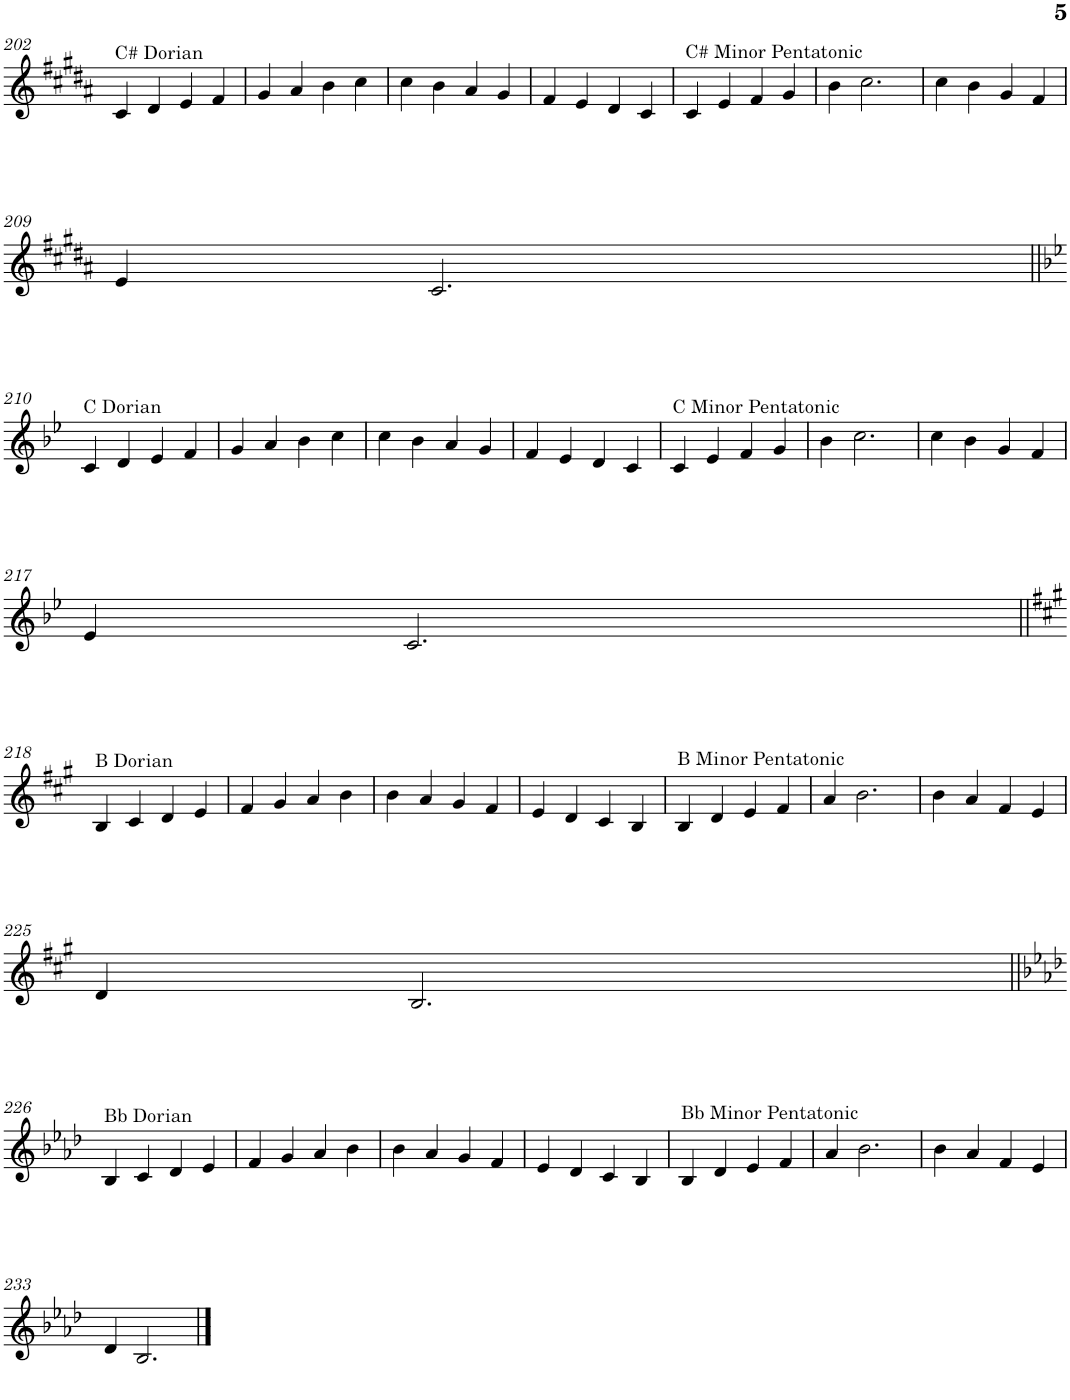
**kern
*part1
*staff1
*I"Alto Saxophone
*I'A. Sax.
!!LO:PB:g=z
*clefG2
*Trd5c9
*k[f#c#g#d#a#]
*M4/4
=202
!LO:TX:a:t=C# Dorian
4c#/
4d#/
4e/
4f#/
=203
4g#/
4a#/
4b\
4cc#\
=204
4cc#\
4b\
4a#/
4g#/
=205
4f#/
4e/
4d#/
4c#/
=206
!LO:TX:a:t=C# Minor Pentatonic
4c#/
4e/
4f#/
4g#/
=207
4b\
2.cc#\
=208
4cc#\
4b\
4g#/
4f#/
!!LO:LB:g=z
=209
4e/
2.c#/
!!LO:LB:g=z
=210||
*k[b-e-]
!LO:TX:a:t=C Dorian
4c/
4d/
4e-/
4f/
=211
4g/
4a/
4b-\
4cc\
=212
4cc\
4b-\
4a/
4g/
=213
4f/
4e-/
4d/
4c/
=214
!LO:TX:a:t=C Minor Pentatonic
4c/
4e-/
4f/
4g/
=215
4b-\
2.cc\
=216
4cc\
4b-\
4g/
4f/
!!LO:LB:g=z
=217
4e-/
2.c/
!!LO:LB:g=z
=218||
*k[f#c#g#]
!LO:TX:a:t=B Dorian
4B/
4c#/
4d/
4e/
=219
4f#/
4g#/
4a/
4b\
=220
4b\
4a/
4g#/
4f#/
=221
4e/
4d/
4c#/
4B/
=222
!LO:TX:a:t=B Minor Pentatonic
4B/
4d/
4e/
4f#/
=223
4a/
2.b\
=224
4b\
4a/
4f#/
4e/
!!LO:LB:g=z
=225
4d/
2.B/
!!LO:LB:g=z
=226||
*k[b-e-a-d-]
!LO:TX:a:t=Bb Dorian
4B-/
4c/
4d-/
4e-/
=227
4f/
4g/
4a-/
4b-\
=228
4b-\
4a-/
4g/
4f/
=229
4e-/
4d-/
4c/
4B-/
=230
!LO:TX:a:t=Bb Minor Pentatonic
4B-/
4d-/
4e-/
4f/
=231
4a-/
2.b-\
=232
4b-\
4a-/
4f/
4e-/
!!LO:LB:g=z
=233
4d-/
2.B-/
==
*-
